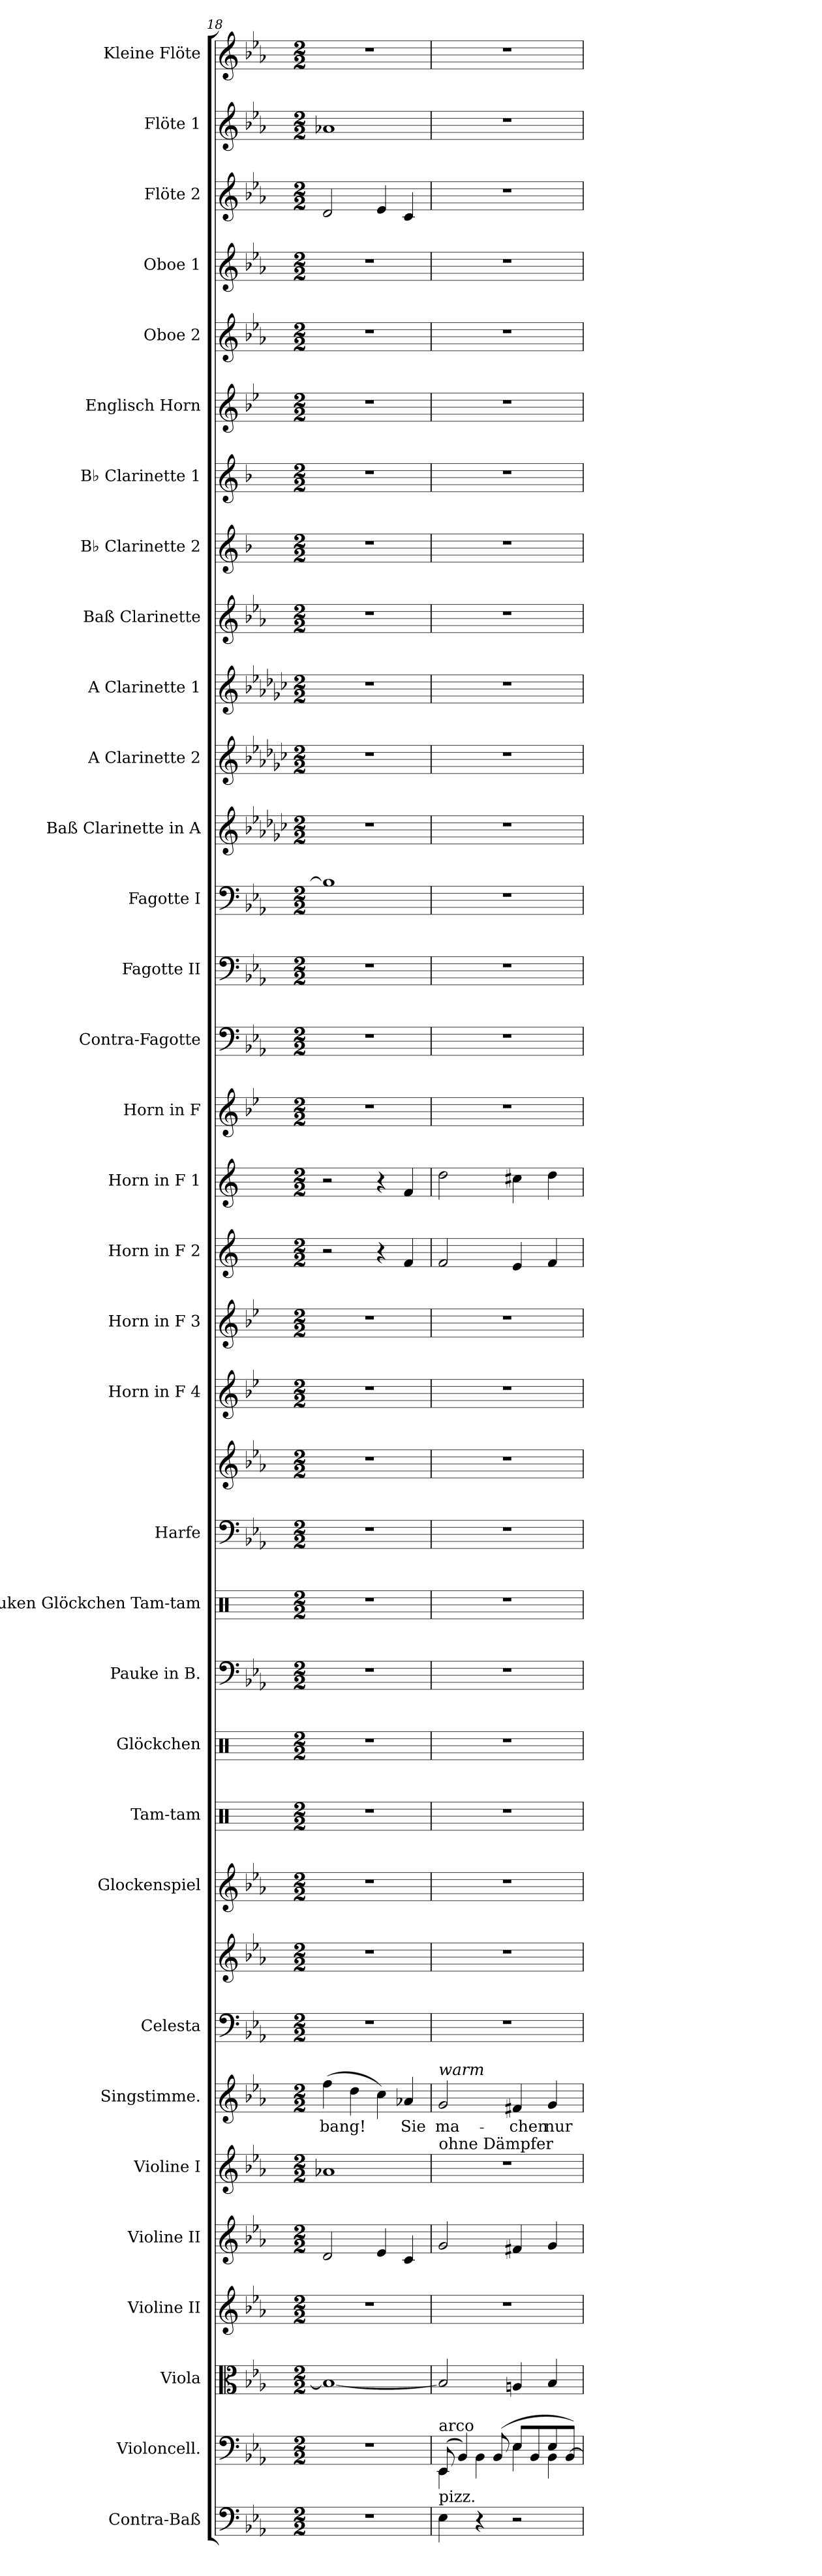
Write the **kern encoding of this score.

**kern	**kern	**kern	**kern	**kern	**kern	**kern	**text	**kern	**kern	**kern	**kern	**kern	**kern	**kern	**kern	**kern	**kern	**kern	**kern	**dynam	**kern	**dynam	**kern	**kern	**kern	**kern	**kern	**kern	**kern	**kern	**kern	**kern	**kern	**kern	**kern	**kern	**kern	**kern
*part34	*part33	*part32	*part31	*part30	*part29	*part28	*part28	*part27	*part27	*part26	*part25	*part24	*part23	*part22	*part21	*part21	*part20	*part19	*part18	*part18	*part17	*part17	*part16	*part15	*part14	*part13	*part12	*part11	*part10	*part9	*part8	*part7	*part6	*part5	*part4	*part3	*part2	*part1
*staff36	*staff35	*staff34	*staff33	*staff32	*staff31	*staff30	*staff30	*staff29	*staff28	*staff27	*staff26	*staff25	*staff24	*staff23	*staff22	*staff21	*staff20	*staff19	*staff18	*staff18	*staff17	*staff17	*staff16	*staff15	*staff14	*staff13	*staff12	*staff11	*staff10	*staff9	*staff8	*staff7	*staff6	*staff5	*staff4	*staff3	*staff2	*staff1
*I"Contra-Baß	*I"Violoncell.	*I"Viola	*I"Violine II	*I"Violine II	*I"Violine I	*I"Singstimme.	*	*I"Celesta	*	*I"Glockenspiel	*I"Tam-tam	*I"Glöckchen	*I"Pauke in B.	*I"Pauken Glöckchen Tam-tam	*I"Harfe	*	*I"Horn in F 4	*I"Horn in F 3	*I"Horn in F 2	*	*I"Horn in F 1	*	*I"Horn in F	*I"Contra-Fagotte	*I"Fagotte II	*I"Fagotte I	*I"Baß Clarinette in A	*I"A Clarinette 2	*I"A Clarinette 1	*I"Baß Clarinette	*I"B♭ Clarinette 2	*I"B♭ Clarinette 1	*I"Englisch Horn	*I"Oboe 2	*I"Oboe 1	*I"Flöte 2	*I"Flöte 1	*I"Kleine Flöte
*I'C.-B.	*I'Vc.	*I'Vla.	*I'Vln. II	*I'Vln. II	*I'Vln. I	*I'Sgst.	*	*I'Cel.	*	*I'Glk.	*I'Tam-tam	*I'Gl.	*I'Pauke	*I'Tam-tam	*I'Hfe.	*	*I'Hn. 4	*I'Hn. 3	*I'Hn. 2	*	*I'Hn. 1	*	*	*I'C.-Fg.	*I'Fg. II	*I'Fg. I	*	*I'A Cl. 2	*I'A Cl. 1	*I'B. Cl.	*I'B♭ Cl. 2	*I'B♭ Cl. 1	*I'E. H.	*I'Ob. 2	*I'Ob. 1	*I'Fl. 2	*I'Fl. 1	*I'Kl. Fl.
*clefF4	*clefF4	*clefC3	*clefG2	*clefG2	*clefG2	*clefG2	*	*clefF4	*clefG2	*clefG2	*clefX	*clefX	*clefF4	*clefX	*clefF4	*clefG2	*clefG2	*clefG2	*clefG2	*	*clefG2	*	*clefG2	*clefF4	*clefF4	*clefF4	*clefG2	*clefG2	*clefG2	*clefG2	*clefG2	*clefG2	*clefG2	*clefG2	*clefG2	*clefG2	*clefG2	*clefG2
*ITrd7c12	*	*	*	*	*	*	*	*ITrd-7c-12	*ITrd-7c-12	*ITrd-14c-24	*	*	*	*	*	*	*ITrd4c7	*ITrd4c7	*ITrd4c7	*	*ITrd4c7	*	*ITrd4c7	*ITrd7c12	*	*	*ITrd2c3	*ITrd2c3	*ITrd2c3	*ITrd8c14	*ITrd1c2	*ITrd1c2	*ITrd4c7	*	*	*	*	*ITrd-7c-12
*k[b-e-a-]	*k[b-e-a-]	*k[b-e-a-]	*k[b-e-a-]	*k[b-e-a-]	*k[b-e-a-]	*k[b-e-a-]	*	*k[b-e-a-]	*k[b-e-a-]	*k[b-e-a-]	*k[]	*k[]	*k[b-e-a-]	*k[]	*k[b-e-a-]	*k[b-e-a-]	*k[b-e-a-]	*k[b-e-a-]	*k[b-]	*	*k[b-]	*	*k[b-e-a-]	*k[b-e-a-]	*k[b-e-a-]	*k[b-e-a-]	*k[b-e-a-]	*k[b-e-a-]	*k[b-e-a-]	*k[b-e-a-]	*k[b-e-a-]	*k[b-e-a-]	*k[b-e-a-]	*k[b-e-a-]	*k[b-e-a-]	*k[b-e-a-]	*k[b-e-a-]	*k[b-e-a-]
*M2/2	*M2/2	*M2/2	*M2/2	*M2/2	*M2/2	*M2/2	*	*M2/2	*M2/2	*M2/2	*M2/2	*M2/2	*M2/2	*M2/2	*M2/2	*M2/2	*M2/2	*M2/2	*M2/2	*	*M2/2	*	*M2/2	*M2/2	*M2/2	*M2/2	*M2/2	*M2/2	*M2/2	*M2/2	*M2/2	*M2/2	*M2/2	*M2/2	*M2/2	*M2/2	*M2/2	*M2/2
=18	=18	=18	=18	=18	=18	=18	=18	=18	=18	=18	=18	=18	=18	=18	=18	=18	=18	=18	=18	=18	=18	=18	=18	=18	=18	=18	=18	=18	=18	=18	=18	=18	=18	=18	=18	=18	=18	=18
1r	1r	1B-_	1r	2d/	1a-X	(4ff\	bang!	1r	1r	1r	1r	1r	1r	1r	1r	1r	1r	1r	2r	.	2r	.	1r	1r	1r	1B-]	1r	1r	1r	1r	1r	1r	1r	1r	1r	2d/	1a-X	1r
.	.	.	.	.	.	4dd\	.	.	.	.	.	.	.	.	.	.	.	.	.	.	.	.	.	.	.	.	.	.	.	.	.	.	.	.	.	.	.	.
.	.	.	.	4e-/	.	4cc\)	.	.	.	.	.	.	.	.	.	.	.	.	4r	.	4r	.	.	.	.	.	.	.	.	.	.	.	.	.	.	4e-/	.	.
!	!	!	!	!	!	!	!	!	!	!	!	!	!	!	!	!	!	!	!	!LO:DY:b	!	!LO:DY:b	!	!	!	!	!	!	!	!	!	!	!	!	!	!	!	!
.	.	.	.	4c/	.	4a-X/	Sie	.	.	.	.	.	.	.	.	.	.	.	4B-/	other-dynamics	4B-/	other-dynamics	.	.	.	.	.	.	.	.	.	.	.	.	.	4c/	.	.
=19	=19	=19	=19	=19	=19	=19	=19	=19	=19	=19	=19	=19	=19	=19	=19	=19	=19	=19	=19	=19	=19	=19	=19	=19	=19	=19	=19	=19	=19	=19	=19	=19	=19	=19	=19	=19	=19	=19
*	*^	*	*	*	*	*	*	*	*	*	*	*	*	*	*	*	*	*	*	*	*	*	*	*	*	*	*	*	*	*	*	*	*	*	*	*	*	*
!	!	!	!	!	!	!	!LO:TX:a:i:t=warm	!	!	!	!	!	!	!	!	!	!	!	!	!	!	!	!	!	!	!	!	!	!	!	!	!	!	!	!	!	!	!	!
!	!	!	!	!	!	!LO:TX:a:t=ohne Dämpfer	!	!	!	!	!	!	!	!	!	!	!	!	!	!	!	!	!	!	!	!	!	!	!	!	!	!	!	!	!	!	!	!	!
!	!LO:TX:a:t=arco	!	!	!	!	!	!	!	!	!	!	!	!	!	!	!	!	!	!	!	!	!	!	!	!	!	!	!	!	!	!	!	!	!	!	!	!	!	!
!	!LO:TX:b:t=pizz.	!	!	!	!	!	!	!	!	!	!	!	!	!	!	!	!	!	!	!	!	!	!	!	!	!	!	!	!	!	!	!	!	!	!	!	!	!	!
4EE-\	(8EE-/	4EE-\	2B-/]	1r	2g/	1r	2g/	ma-	1r	1r	1r	1r	1r	1r	1r	1r	1r	1r	1r	2B-/	.	2g\	.	1r	1r	1r	1r	1r	1r	1r	1r	1r	1r	1r	1r	1r	1r	1r	1r
.	4BB-/)	.	.	.	.	.	.	.	.	.	.	.	.	.	.	.	.	.	.	.	.	.	.	.	.	.	.	.	.	.	.	.	.	.	.	.	.	.	.
4r	.	4BB-\	.	.	.	.	.	.	.	.	.	.	.	.	.	.	.	.	.	.	.	.	.	.	.	.	.	.	.	.	.	.	.	.	.	.	.	.	.
.	(8BB-/	.	.	.	.	.	.	.	.	.	.	.	.	.	.	.	.	.	.	.	.	.	.	.	.	.	.	.	.	.	.	.	.	.	.	.	.	.	.
2r	8E-/L	4E-\	4An/	.	4f#X/	.	4f#X/	-chen	.	.	.	.	.	.	.	.	.	.	.	4A/	.	4f#X\	.	.	.	.	.	.	.	.	.	.	.	.	.	.	.	.	.
.	8BB-/	.	.	.	.	.	.	.	.	.	.	.	.	.	.	.	.	.	.	.	.	.	.	.	.	.	.	.	.	.	.	.	.	.	.	.	.	.	.
.	8E-/	4BB-\	4B-/	.	4g/	.	4g/	nur	.	.	.	.	.	.	.	.	.	.	.	4B-/	.	4g\	.	.	.	.	.	.	.	.	.	.	.	.	.	.	.	.	.
.	[8BB-/J)	.	.	.	.	.	.	.	.	.	.	.	.	.	.	.	.	.	.	.	.	.	.	.	.	.	.	.	.	.	.	.	.	.	.	.	.	.	.
*	*v	*v	*	*	*	*	*	*	*	*	*	*	*	*	*	*	*	*	*	*	*	*	*	*	*	*	*	*	*	*	*	*	*	*	*	*	*	*	*
=	=	=	=	=	=	=	=	=	=	=	=	=	=	=	=	=	=	=	=	=	=	=	=	=	=	=	=	=	=	=	=	=	=	=	=	=	=	=
*-	*-	*-	*-	*-	*-	*-	*-	*-	*-	*-	*-	*-	*-	*-	*-	*-	*-	*-	*-	*-	*-	*-	*-	*-	*-	*-	*-	*-	*-	*-	*-	*-	*-	*-	*-	*-	*-	*-
